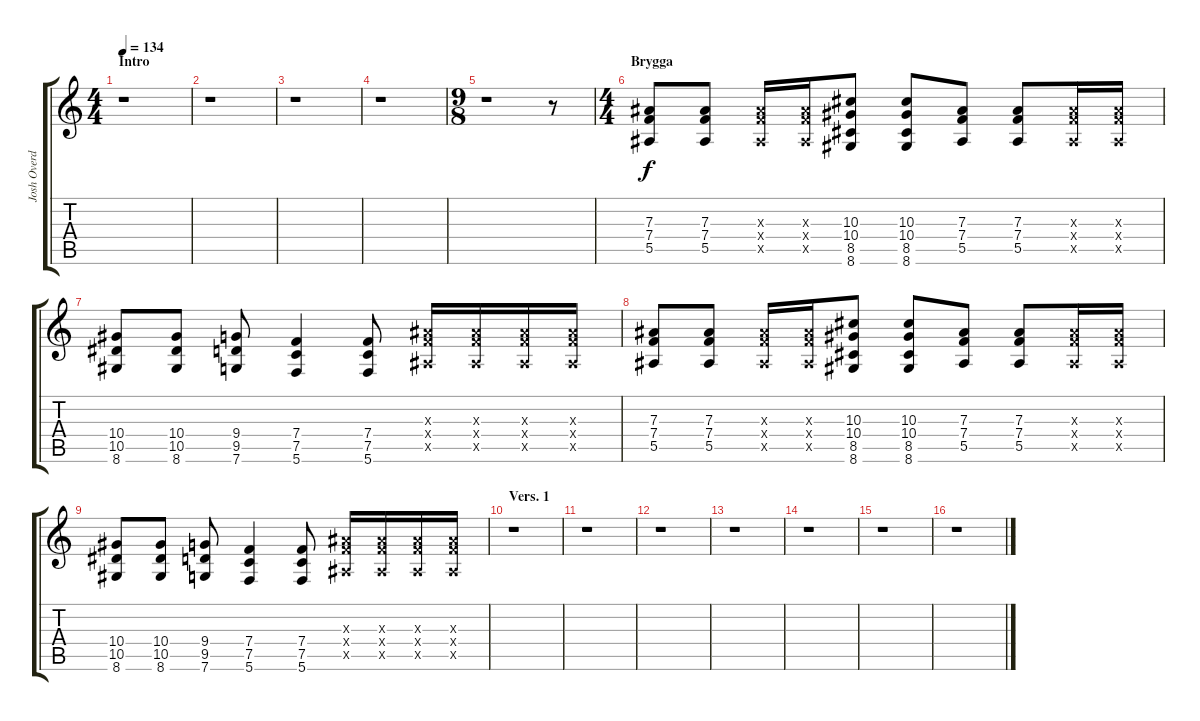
\track ("Josh Overdub" "Josh Overd") {instrument overdrivenguitar}
\staff {score tabs}
\tuning (C4 G3 Eb3 Bb2 F2 C2) {hide}
\ts (4 4)
\section ("" "Intro")
\tempo 134
\clef g2
\ks c
r.1{dy f instrument overdrivenguitar} |
r.1 |
r.1 |
r.1 |
\ts (9 8)
r.1 r.8 |
\ts (4 4)
\section ("" "Brygga")
(7.3 7.4 5.5).8 (7.3 7.4 5.5).8 (7.3{x} 7.4{x} 5.5{x}).16 (7.3{x} 7.4{x} 5.5{x}).16 (10.3 10.4 8.5 8.6).8 (10.3 10.4 8.5 8.6).8 (7.3 7.4 5.5).8 (7.3 7.4 5.5).8 (7.3{x} 7.4{x} 5.5{x}).16 (7.3{x} 7.4{x} 5.5{x}).16 |
(10.4 10.5 8.6).8 (10.4 10.5 8.6).8 (9.4 9.5 7.6).8 (7.4 7.5 5.6).4 (7.4 7.5 5.6).8 (7.3{x} 7.4{x} 5.5{x}).16 (7.3{x} 7.4{x} 5.5{x}).16 (7.3{x} 7.4{x} 5.5{x}).16 (7.3{x} 7.4{x} 5.5{x}).16 |
(7.3 7.4 5.5).8 (7.3 7.4 5.5).8 (7.3{x} 7.4{x} 5.5{x}).16 (7.3{x} 7.4{x} 5.5{x}).16 (10.3 10.4 8.5 8.6).8 (10.3 10.4 8.5 8.6).8 (7.3 7.4 5.5).8 (7.3 7.4 5.5).8 (7.3{x} 7.4{x} 5.5{x}).16 (7.3{x} 7.4{x} 5.5{x}).16 |
(10.4 10.5 8.6).8 (10.4 10.5 8.6).8 (9.4 9.5 7.6).8 (7.4 7.5 5.6).4 (7.4 7.5 5.6).8 (7.3{x} 7.4{x} 5.5{x}).16 (7.3{x} 7.4{x} 5.5{x}).16 (7.3{x} 7.4{x} 5.5{x}).16 (7.3{x} 7.4{x} 5.5{x}).16 |
\section ("" "Vers. 1")
r.1 |
r.1 |
r.1 |
r.1 |
r.1 |
r.1 |
r.1
